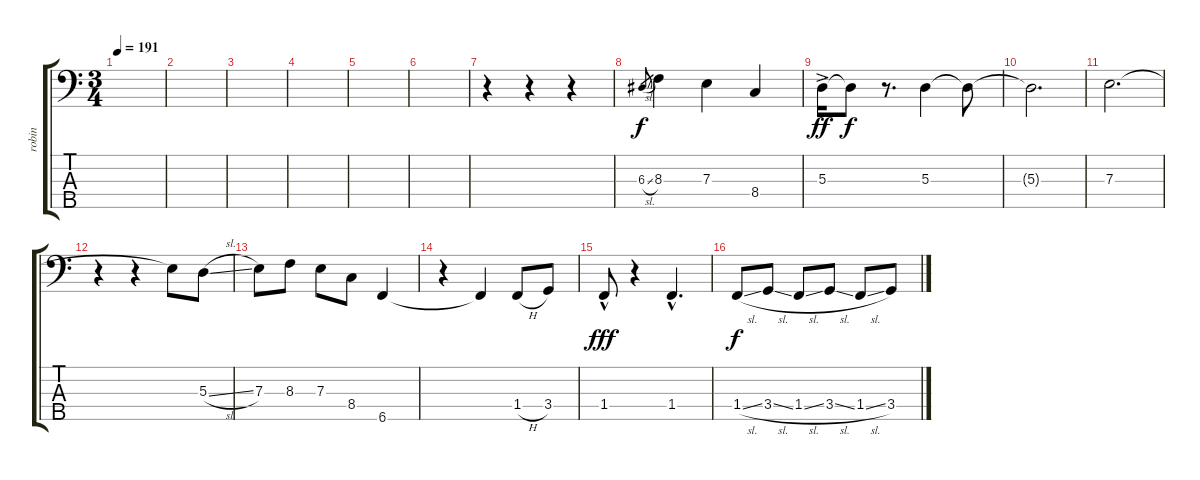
\track ("robin" "robin") {instrument fretlessbass}
\staff {score tabs}
\tuning (G2 D2 A1 E1 B0) {hide}
\ts (3 4)
\tempo 191
\clef f4
\ks c
|
|
|
|
|
|
r.4 r.4 r.4 |
6.3{sl}.8{gr} 8.3.4 7.3.4 8.4.4 |
5.3{ac}.16{dy ff} 5.3{t}.8{dy f} r.8{d} 5.3.4 5.3{t}.8 |
5.3{t}.2{d} |
7.3.2{d} |
r.4 r.4 7.3{t}.8 5.3{sl}.8 |
7.3.8 8.3.8 7.3.8 8.4.8 6.5.4 |
r.4 6.5{t}.4 1.4{h}.8 3.4.8 |
1.4{hac}.8{dy fff} r.4 1.4{hac}.4{d} |
1.4{sl}.8{dy f} 3.4{sl}.8 1.4{sl}.8 3.4{sl}.8 1.4{sl}.8 3.4.8
